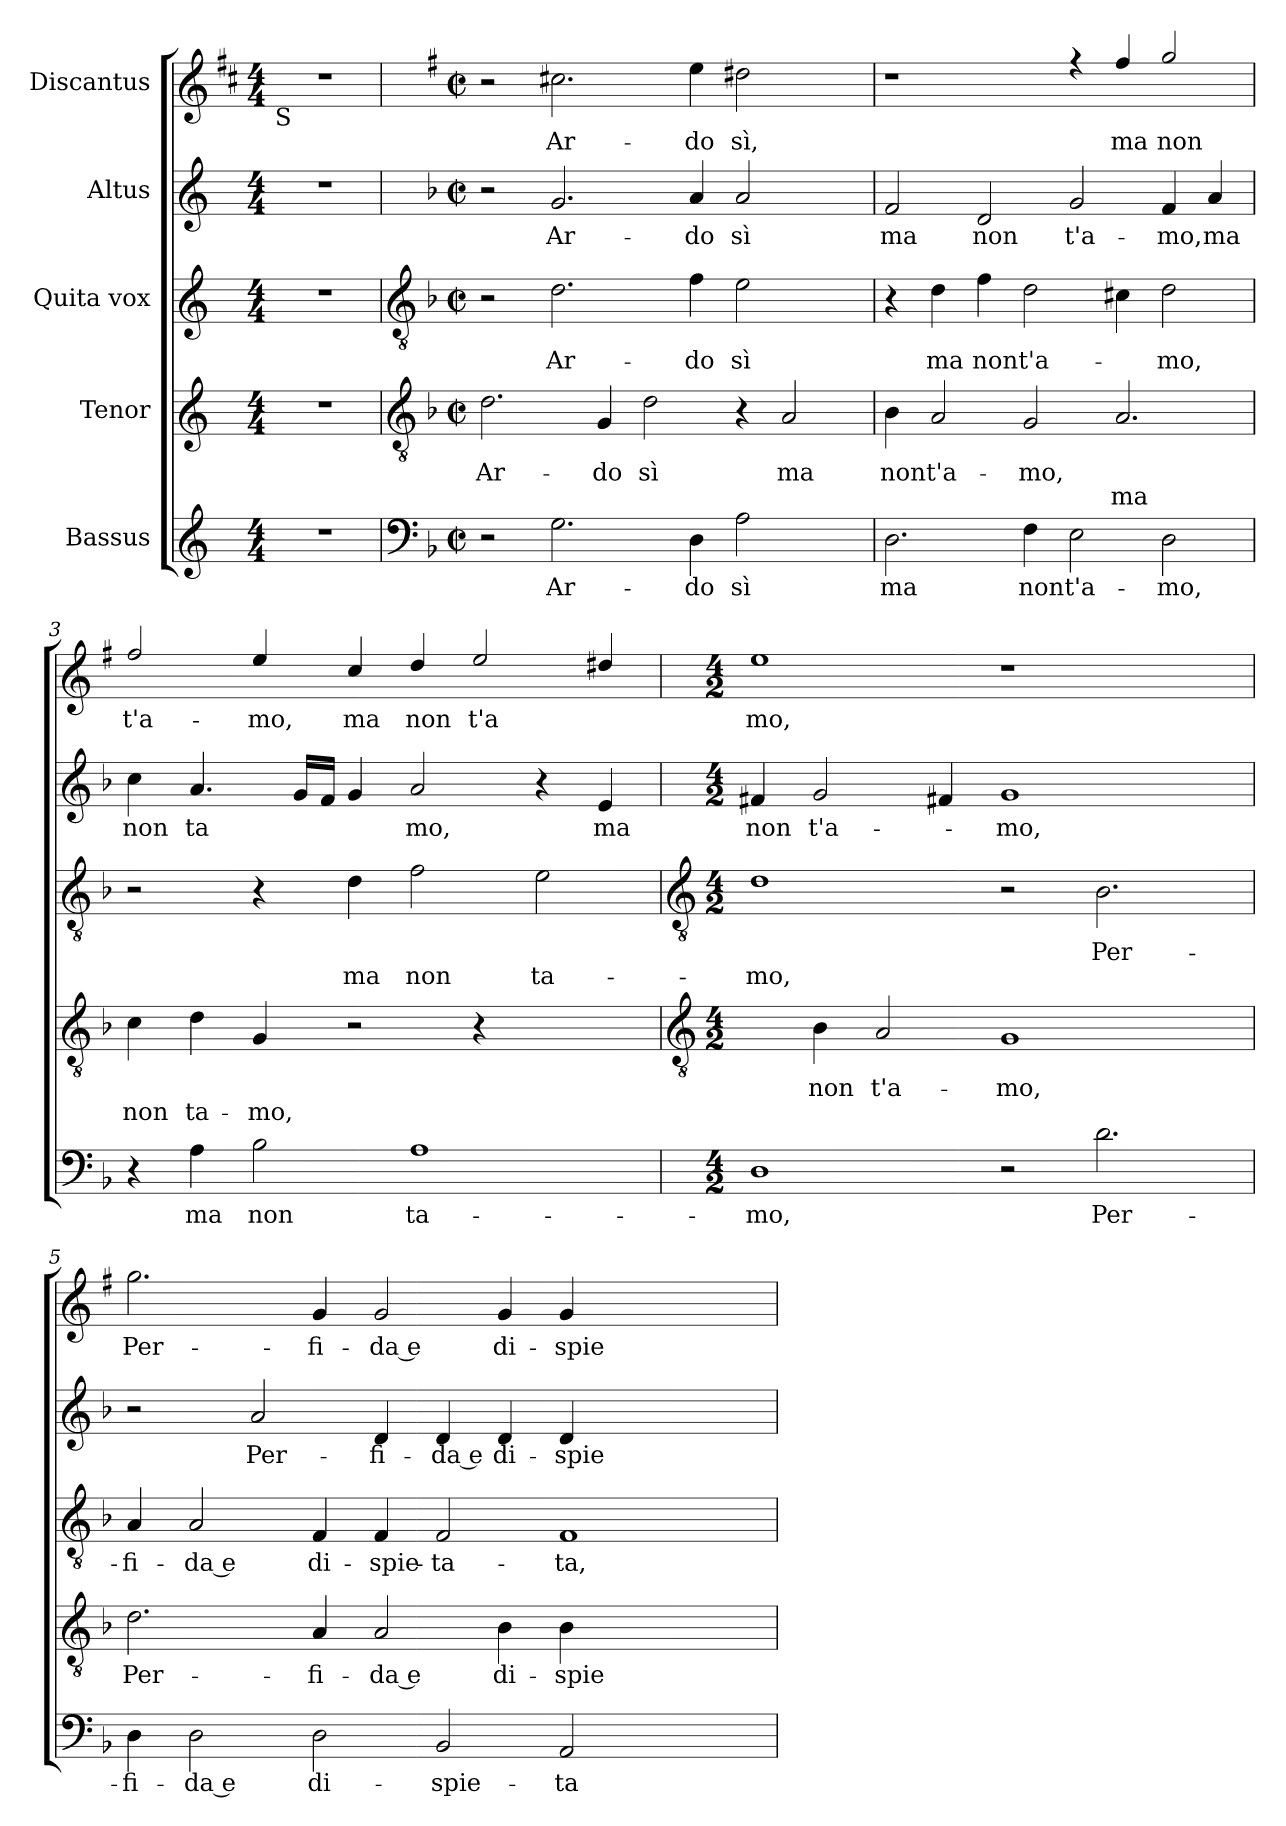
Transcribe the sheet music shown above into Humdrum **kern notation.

**kern	**text	**kern	**text	**text	**kern	**text	**text	**kern	**text	**kern	**text
*part5	*part5	*part4	*part4	*part4	*part3	*part3	*part3	*part2	*part2	*part1	*part1
*staff5	*staff5	*staff4	*staff4	*staff4	*staff3	*staff3	*staff3	*staff2	*staff2	*staff1	*staff1
*I"Bassus	*	*I"Tenor	*	*	*I"Quita vox	*	*	*I"Altus	*	*I"Discantus	*
*clefG2	*	*clefG2	*	*	*clefG2	*	*	*clefG2	*	*clefG2	*
*	*	*	*	*	*	*	*	*	*	*ITrd1c2	*
*k[]	*	*k[]	*	*	*k[]	*	*	*k[]	*	*k[]	*
*C:	*	*C:	*	*	*C:	*	*	*C:	*	*C:	*
*M4/4	*	*M4/4	*	*	*M4/4	*	*	*M4/4	*	*M4/4	*
=	=	=	=	=	=	=	=	=	=	=	=
!	!	!	!	!	!	!	!	!	!	!LO:TX:b:t=S	!
1r	.	1r	.	.	1r	.	.	1r	.	1r	.
!!LO:LB:g=z
=1	=1	=1	=1	=1	=1	=1	=1	=1	=1	=1	=1
*clefF4	*	*clefGv2	*	*	*clefGv2	*	*	*	*	*	*
*k[b-]	*	*k[b-]	*	*	*k[b-]	*	*	*k[b-]	*	*k[b-]	*
*F:	*	*F:	*	*	*F:	*	*	*F:	*	*F:	*
*M4/2	*	*M4/2	*	*	*M4/2	*	*	*M4/2	*	*M4/2	*
*met(c|)	*	*met(c|)	*	*	*met(c|)	*	*	*met(c|)	*	*met(c|)	*
!	!	!	!LO:LY:b	!	!	!	!	!	!	!	!
*	*	*	*	*	*	*	*	*	*	*^	*
2r	.	2.d	Ar-	.	2r	.	.	2r	.	2r	1ryy	.
!	!LO:LY:b	!	!	!	!	!LO:LY:b	!	!	!LO:LY:b	!	!	!LO:LY:b
2.G	Ar-	.	.	.	2.d	Ar-	.	2.g	Ar-	2.bn	.	Ar-
!	!	!	!LO:LY:b	!	!	!	!	!	!	!	!	!
.	.	4G	-do	.	.	.	.	.	.	.	.	.
!	!	!	!LO:LY:b	!	!	!	!	!	!	!	!	!
.	.	2d	sì	.	.	.	.	.	.	.	2ryy	.
!	!LO:LY:b	!	!	!	!	!LO:LY:b	!	!	!LO:LY:b	!	!	!LO:LY:b
4D	-do	.	.	.	4f	-do	.	4a	-do	4dd	.	-do
!	!LO:LY:b	!	!	!	!	!LO:LY:b	!	!	!LO:LY:b	!	!	!LO:LY:b
2A	sì	4r	.	.	2e	sì	.	2a	sì	2cc#X	4ryy	sì,
!	!	!	!LO:LY:b	!	!	!	!	!	!	!	!	!
.	.	2A	ma	.	.	.	.	.	.	.	4ryy	.
4ryy	.	.	.	.	4ryy	.	.	4ryy	.	4ryy	4ryy	.
=2	=2	=2	=2	=2	=2	=2	=2	=2	=2	=2	=2	=2
!	!LO:LY:b	!	!LO:LY:b	!	!	!	!	!	!LO:LY:b	!	!	!
2.D	ma	4B-	non	.	4r	.	.	2f	ma	1r	0ryy	.
!	!	!	!LO:LY:b	!	!	!LO:LY:b	!	!	!	!	!	!
.	.	2A	t'a-	.	4d	ma	.	.	.	.	.	.
!	!	!	!	!	!	!LO:LY:b	!	!	!LO:LY:b	!	!	!
.	.	.	.	.	4f	non	.	2d	non	.	.	.
!	!LO:LY:b	!	!LO:LY:b	!	!	!LO:LY:b	!	!	!	!	!	!
4F	non	2G	-mo,	.	2d	t'a-	.	.	.	.	.	.
!	!LO:LY:b	!	!	!	!	!	!	!	!LO:LY:b	!	!	!
2E	t'a-	.	.	.	.	.	.	2g	t'a-	4r	.	.
!	!	!	!	!LO:LY:b	!	!	!	!	!	!	!	!LO:LY:b
.	.	2.A	.	ma	4c#	.	.	.	.	4ee	.	ma
!	!LO:LY:b	!	!	!	!	!LO:LY:b	!	!	!LO:LY:b	!	!	!LO:LY:b
2D	-mo,	.	.	.	2d	-mo,	.	4f	-mo,	2ff	.	non
!	!	!	!	!	!	!	!	!	!LO:LY:b	!	!	!
.	.	.	.	.	.	.	.	4a	ma	.	.	.
=3	=3	=3	=3	=3	=3	=3	=3	=3	=3	=3	=3	=3
!	!	!	!	!LO:LY:b	!	!	!	!	!LO:LY:b	!	!	!LO:LY:b
4r	.	4c	.	non	2r	.	.	4cc	non	2ee	0ryy	t'a-
!	!LO:LY:b	!	!	!LO:LY:b	!	!	!	!	!LO:LY:b	!	!	!
4A	ma	4d	.	ta-	.	.	.	4.a	ta	.	.	.
!	!LO:LY:b	!	!	!LO:LY:b	!	!	!	!	!	!	!	!LO:LY:b
2B-	non	4G	.	-mo,	4r	.	.	.	.	4dd	.	-mo,
.	.	.	.	.	.	.	.	16gLL	.	.	.	.
.	.	.	.	.	.	.	.	16fJJ	.	.	.	.
!	!	!	!	!	!	!	!LO:LY:b	!	!	!	!	!LO:LY:b
.	.	2r	.	.	4d	.	ma	4g	.	4b-	.	ma
!	!LO:LY:b	!	!	!	!	!	!LO:LY:b	!	!LO:LY:b	!	!	!LO:LY:b
1A	ta-	.	.	.	2f	.	non	2a	mo,	4cc	.	non
!	!	!	!	!	!	!	!	!	!	!	!	!LO:LY:b
.	.	4r	.	.	.	.	.	.	.	2dd	.	t'a
!	!	!	!LO:LY:b	!	!	!	!LO:LY:b	!	!	!	!	!
.	.	[4Ayy	ma__	.	2e	.	ta-	4r	.	.	.	.
!	!	!	!	!	!	!	!	!	!LO:LY:b	!	!	!
.	.	4ryy	.	.	.	.	.	4e	ma	4cc#X	.	.
!!LO:LB:g=z	!!
=4	=4	=4	=4	=4	=4	=4	=4	=4	=4	=4	=4	=4
*	*	*clefGv2	*	*	*clefGv2	*	*	*	*	*	*	*
*M4/2	*	*M4/2	*	*	*M4/2	*	*	*M4/2	*	*M4/2	*	*
!	!LO:LY:b	!	!LO:LY:b	!	!	!	!LO:LY:b	!	!LO:LY:b	!	!	!LO:LY:b
1D	-mo,	4Ayy]	__	.	1d	.	-mo,	4f#X	non	1dd	1ryy	- mo,
!	!	!	!LO:LY:b	!	!	!	!	!	!LO:LY:b	!	!	!
.	.	4B-	non	.	.	.	.	2g	t'a-	.	.	.
!	!	!	!LO:LY:b	!	!	!	!	!	!	!	!	!
.	.	2A	t'a-	.	.	.	.	.	.	.	.	.
.	.	.	.	.	.	.	.	4f#X	.	.	.	.
!	!	!	!LO:LY:b	!	!	!	!	!	!LO:LY:b	!	!	!
2r	.	1G	-mo,	.	2r	.	.	1g	-mo,	1r	2ryy	.
!	!LO:LY:b	!	!	!	!	!LO:LY:b	!	!	!	!	!	!
2.d	Per-	.	.	.	2.B-	Per-	.	.	.	.	2ryy	.
.	.	4ryy	.	.	.	.	.	4ryy	.	4ryy	4ryy	.
=5	=5	=5	=5	=5	=5	=5	=5	=5	=5	=5	=5	=5
!	!LO:LY:b	!	!LO:LY:b	!	!	!LO:LY:b	!	!	!	!	!	!LO:LY:b
4D	-fi-	2.d	Per-	.	4A	-fi-	.	2r	.	2.ff	0ryy	Per-
!	!LO:LY:b	!	!	!	!	!LO:LY:b	!	!	!	!	!	!
2D	-da e	.	.	.	2A	-da e	.	.	.	.	.	.
!	!	!	!	!	!	!	!	!	!LO:LY:b	!	!	!
.	.	.	.	.	.	.	.	2a	Per-	.	.	.
!	!LO:LY:b	!	!LO:LY:b	!	!	!LO:LY:b	!	!	!	!	!	!LO:LY:b
2D	di-	4A	-fi-	.	4F	di-	.	.	.	4f	.	-fi-
!	!	!	!LO:LY:b	!	!	!LO:LY:b	!	!	!LO:LY:b	!	!	!LO:LY:b
.	.	2A	-da e	.	4F	-spie-	.	4d	-fi-	2f	.	-da e
!	!LO:LY:b	!	!	!	!	!LO:LY:b	!	!	!LO:LY:b	!	!	!
2BB-	-spie-	.	.	.	2F	-ta-	.	4d	-da e	.	.	.
!	!	!	!LO:LY:b	!	!	!	!	!	!LO:LY:b	!	!	!LO:LY:b
.	.	4B-	di-	.	.	.	.	4d	di-	4f	.	di-
!	!LO:LY:b	!	!LO:LY:b	!	!	!LO:LY:b	!	!	!LO:LY:b	!	!	!LO:LY:b
2AA	-ta-	4B-	-spie-	.	1F	-ta,	.	4d	-spie-	4f	.	-spie-
.	.	2.ryy	.	.	.	.	.	2.ryy	.	2.ryy	2.ryy	.
2ryy	.	.	.	.	.	.	.	.	.	.	.	.
*	*	*	*	*	*	*	*	*	*	*v	*v	*
=	=	=	=	=	=	=	=	=	=	=	=
*-	*-	*-	*-	*-	*-	*-	*-	*-	*-	*-	*-
